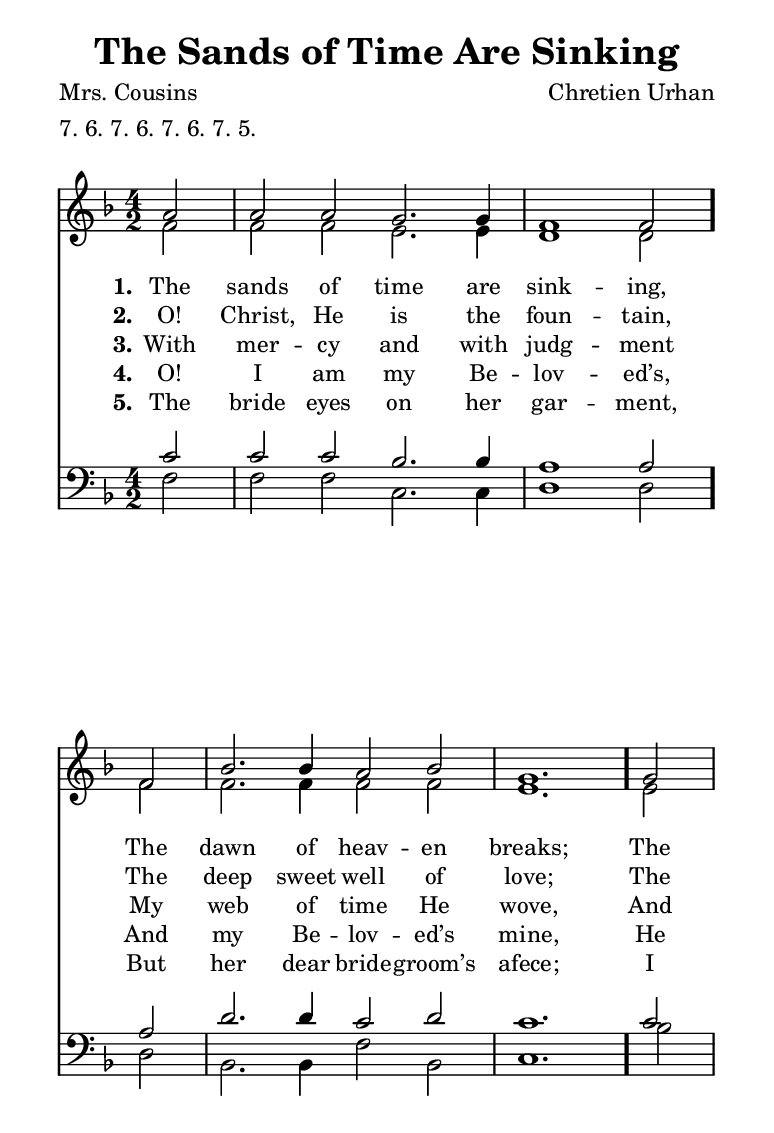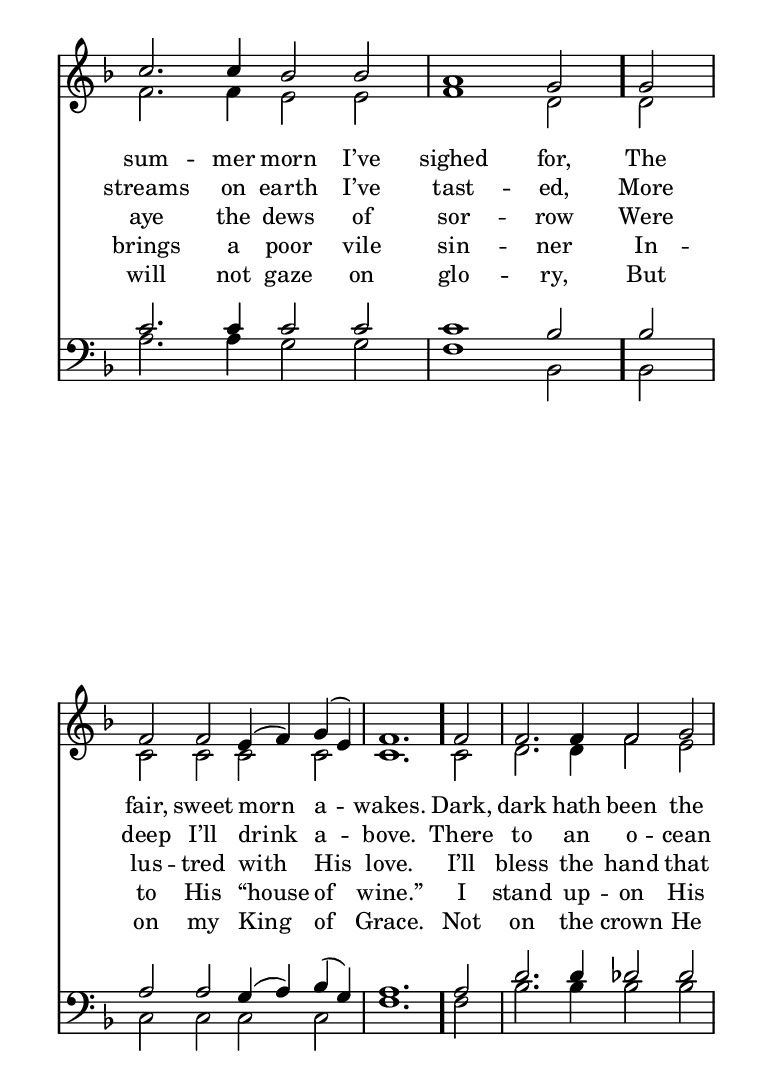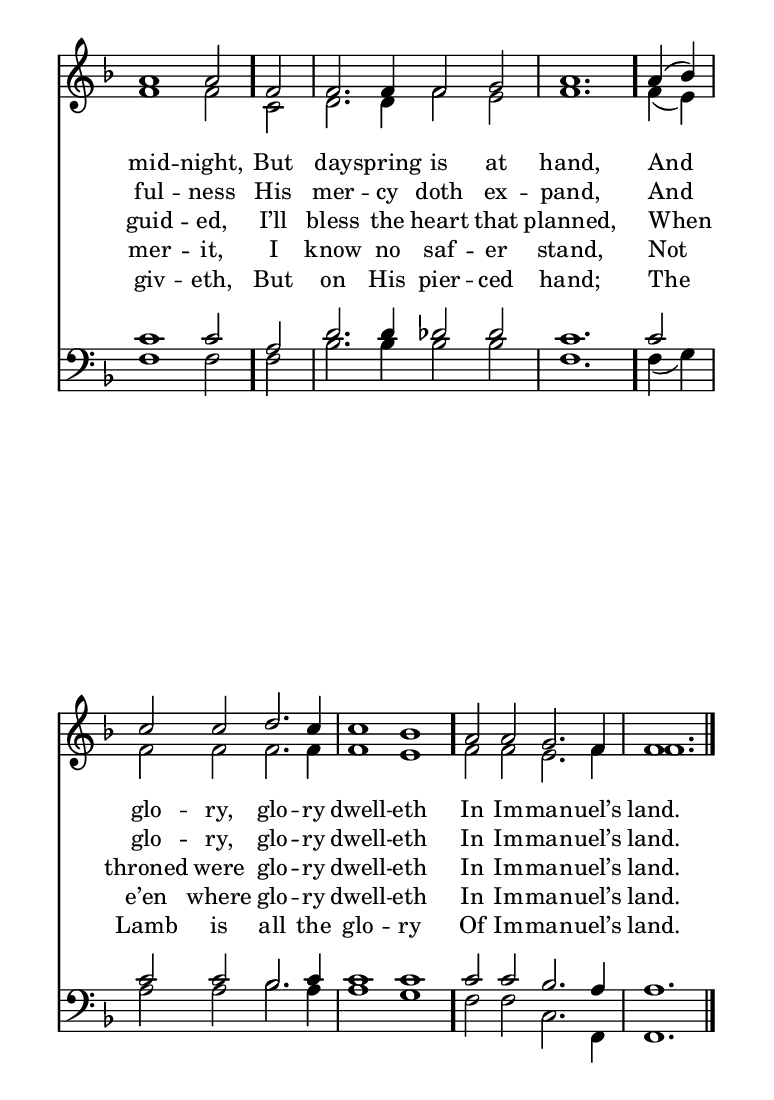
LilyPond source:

\include "common/global.ily"
\paper {
  \include "common/paper.ily"
}

\header{
  hymnnumber = "271"
  title = "The Sands of Time Are Sinking"
  tunename = "Rutherford"
  meter = "7. 6. 7. 6. 7. 6. 7. 5."
  poet = "Mrs. Cousins"
  composer = "Chretien Urhan"
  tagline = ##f
}

global = {
  \include "common/overrides.ily"
  \override Staff.TimeSignature.style = #'()
  \time 4/2
  \override Score.MetronomeMark.transparent = ##t % hide all fermata changes too
  \tempo 2=80
  \key f \major
  \partial 2
  \autoBeamOff
}

notesSoprano = {
\global
\relative c'' {

  a2 | a a g2. g4 | f1 f2
  f2 | bes2. bes4 a2 bes | g1.
  g2 | c2. c4 bes2 bes | a1 g2
  g2 | f2 f e4( f) g( e) | f1.
  f2 | f2. f4 f2 g | a1 a2
  f2 | f2. f4 f2 g | a1.
  a4( bes) | c2 c d2. c4 | c1 bes1 |
  a2 a g2. f4 | f1.

  \bar "|."

}
}

notesAlto = {
\global
\relative e' {

  f2 | f2 f e2. e4 | d1 d2
  f2 | f2. f4 f2 f | e1.
  e2 | f2. f4 e2 e | f1 d2
  d2 | c c c c | c1.
  c2 | d2. d4 f2 e | f1 f2
  c2 | d2. d4 f2 e | f1.
  f4( e) | f2 f f2. f4 | f1 e1 |
  f2 f e2. f4 | f1.

}
}

notesTenor = {
\global
\relative a {

  c2 | c2 c bes2. bes4 | a1 a2
  a2 | d2. d4 c2 d | c1.
  c2 | c2. c4 c2 c | c1 bes2
  bes2 | a2 a g4( a) bes( g) | a1.
  a2 | d2. d4 des2 des | c1 c2
  a2 | d2. d4 des2 des | c1.
  c2 | c c bes2. c4 | c1 c |
  c2 c bes2. a4 | a1.

}
}

notesBass = {
\global
\relative f {

  f2 | f f c2. c4 | d1 d2
  d2 | bes2. bes4 f'2 bes, | c1.
  bes'2 | a2. a4 g2 g | f1 bes,2
  bes2 | c2 c c c | f1.
  f2 | bes2. bes4 bes2 bes | f1 f2
  f2 | bes2. bes4 bes2 bes | f1.
  f4( g) | a2 a bes2. a4 | a1 g |
  f2 f c2. f,4 | f1.

}
}

wordsA = \lyricmode {
\set stanza = "1."

The sands of time are sink -- ing, \bar "."
The dawn of heav -- en breaks; \bar "."
The sum -- mer morn I’ve sighed for, \bar "."
The fair, sweet morn a -- wakes. \bar "."
Dark, dark hath been the mid -- night, \bar "."
But day -- spring is at hand, \bar "."
And glo -- ry, glo -- ry dwell -- eth \bar "."
In Im -- man -- uel’s land. \bar "."

}

wordsB = \lyricmode {
\set stanza = "2."

O! Christ, He is the foun -- tain,
The deep sweet well of love;
The streams on earth I’ve tast -- ed,
More deep I’ll drink a -- bove.
There to an o -- cean ful -- ness
His mer -- cy doth ex -- pand,
And glo -- ry, glo -- ry dwell -- eth
In Im -- man -- uel’s land.

}

wordsC = \lyricmode {
\set stanza = "3."

With mer -- cy and with judg -- ment
My web of time He wove,
And aye the dews of sor -- row
Were lus -- tred with His love.
I’ll bless the hand that guid -- ed,
I’ll bless the heart that planned,
When throned were glo -- ry dwell -- eth
In Im -- man -- uel’s land.

}

wordsD = \lyricmode {
\set stanza = "4."

O! I am my Be -- lov -- ed’s,
And my Be -- lov -- ed’s mine,
He brings a poor vile sin -- ner
In -- to His “house of wine.”
I stand up -- on His mer -- it,
I know no saf -- er stand,
Not e’en where glo -- ry dwell -- eth
In Im -- man -- uel’s land.

}

wordsE = \lyricmode {
\set stanza = "5."

The bride eyes on her gar -- ment,
But her dear bride -- groom’s afece;
I will not gaze on glo -- ry,
But on my King of Grace.
Not on the crown He giv -- eth,
But on His pier -- ced hand;
The Lamb is all the glo -- ry
Of Im -- man -- uel’s land.

}

\score {
  \context ChoirStaff <<
    \context Staff = upper <<
      \set ChoirStaff.systemStartDelimiter = #'SystemStartBar
      \context Voice  = sopranos { \voiceOne << \notesSoprano >> }
      \context Voice  = altos { \voiceTwo << \notesAlto >> }
      \context Lyrics = one   \lyricsto sopranos \wordsA
      \context Lyrics = two   \lyricsto sopranos \wordsB
      \context Lyrics = three \lyricsto sopranos \wordsC
      \context Lyrics = four  \lyricsto sopranos \wordsD
      \context Lyrics = five  \lyricsto sopranos \wordsE
    >>
    \context Staff = men <<
      \clef bass
      \context Voice  = tenors { \voiceOne << \notesTenor >> }
      \context Voice  = basses { \voiceTwo << \notesBass >> }
    >>
  >>
  \layout {
    \include "common/layout.ily"
  }
  \midi{
    \include "common/midi.ily"
  }
}

\version "2.18.2"  % necessary for upgrading to future LilyPond versions.

% vi:set et ts=2 sw=2 ai nocindent syntax=lilypond:
